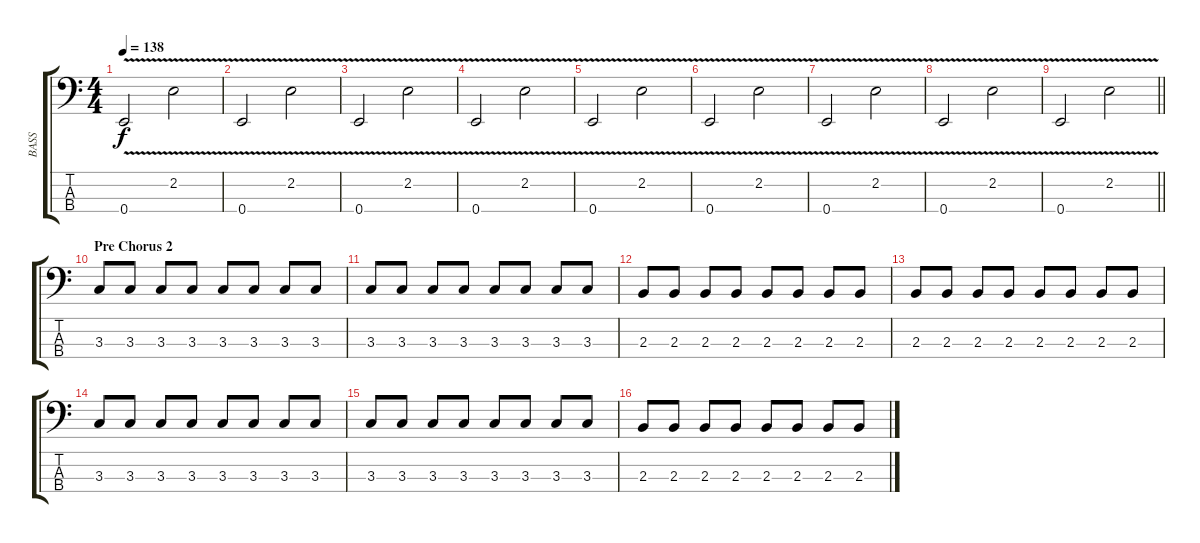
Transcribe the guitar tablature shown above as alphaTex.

\track ("BASS" "BASS") {instrument electricbasspick}
\staff {score tabs}
\tuning (G2 D2 A1 E1) {hide}
\ts (4 4)
\tempo 138
\clef f4
\ks c
0.4{v}.2{dy f} 2.2{v}.2 |
0.4{v}.2 2.2{v}.2 |
0.4{v}.2 2.2{v}.2 |
0.4{v}.2 2.2{v}.2 |
0.4{v}.2 2.2{v}.2 |
0.4{v}.2 2.2{v}.2 |
0.4{v}.2 2.2{v}.2 |
0.4{v}.2 2.2{v}.2 |
\barLineRight lightlight
0.4{v}.2 2.2{v}.2 |
\section ("" "Pre Chorus 2")
3.3.8{volume 8} 3.3.8 3.3.8 3.3.8 3.3.8 3.3.8 3.3.8 3.3.8 |
3.3.8 3.3.8 3.3.8 3.3.8 3.3.8 3.3.8 3.3.8 3.3.8 |
2.3.8 2.3.8 2.3.8 2.3.8 2.3.8 2.3.8 2.3.8 2.3.8 |
2.3.8 2.3.8 2.3.8 2.3.8 2.3.8 2.3.8 2.3.8 2.3.8 |
3.3.8 3.3.8 3.3.8 3.3.8 3.3.8 3.3.8 3.3.8 3.3.8 |
3.3.8 3.3.8 3.3.8 3.3.8 3.3.8 3.3.8 3.3.8 3.3.8 |
2.3.8 2.3.8 2.3.8 2.3.8 2.3.8 2.3.8 2.3.8 2.3.8
